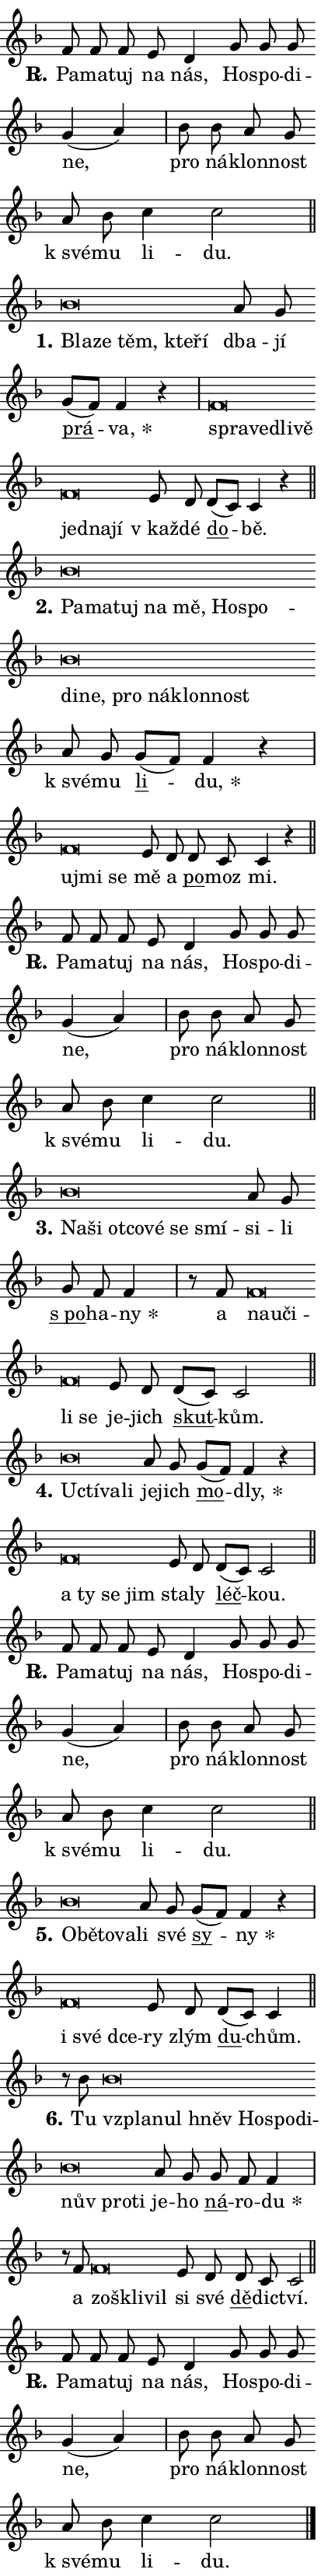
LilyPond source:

\version "2.24.0"
\header { tagline = "" }
\paper {
  indent = 0\cm
  top-margin = 0\cm
  right-margin = 0.13\cm % to fit lyric hyphens
  bottom-margin = 0\cm
  left-margin = 0\cm
  paper-width = 7\cm
  page-breaking = #ly:one-page-breaking
  system-system-spacing.basic-distance = #11
  score-system-spacing.basic-distance = #11
  ragged-last = ##f
}


%% Author: Thomas Morley
%% https://lists.gnu.org/archive/html/lilypond-user/2020-05/msg00002.html
#(define (line-position grob)
"Returns position of @var[grob} in current system:
   @code{'start}, if at first time-step
   @code{'end}, if at last time-step
   @code{'middle} otherwise
"
  (let* ((col (ly:item-get-column grob))
         (ln (ly:grob-object col 'left-neighbor))
         (rn (ly:grob-object col 'right-neighbor))
         (col-to-check-left (if (ly:grob? ln) ln col))
         (col-to-check-right (if (ly:grob? rn) rn col))
         (break-dir-left
           (and
             (ly:grob-property col-to-check-left 'non-musical #f)
             (ly:item-break-dir col-to-check-left)))
         (break-dir-right
           (and
             (ly:grob-property col-to-check-right 'non-musical #f)
             (ly:item-break-dir col-to-check-right))))
        (cond ((eqv? 1 break-dir-left) 'start)
              ((eqv? -1 break-dir-right) 'end)
              (else 'middle))))

#(define (tranparent-at-line-position vctor)
  (lambda (grob)
  "Relying on @code{line-position} select the relevant enry from @var{vctor}.
Used to determine transparency,"
    (case (line-position grob)
      ((end) (not (vector-ref vctor 0)))
      ((middle) (not (vector-ref vctor 1)))
      ((start) (not (vector-ref vctor 2))))))

noteHeadBreakVisibility =
#(define-music-function (break-visibility)(vector?)
"Makes @code{NoteHead}s transparent relying on @var{break-visibility}"
#{
  \override NoteHead.transparent =
    #(tranparent-at-line-position break-visibility)
#})

#(define delete-ledgers-for-transparent-note-heads
  (lambda (grob)
    "Reads whether a @code{NoteHead} is transparent.
If so this @code{NoteHead} is removed from @code{'note-heads} from
@var{grob}, which is supposed to be @code{LedgerLineSpanner}.
As a result ledgers are not printed for this @code{NoteHead}"
    (let* ((nhds-array (ly:grob-object grob 'note-heads))
           (nhds-list
             (if (ly:grob-array? nhds-array)
                 (ly:grob-array->list nhds-array)
                 '()))
           ;; Relies on the transparent-property being done before
           ;; Staff.LedgerLineSpanner.after-line-breaking is executed.
           ;; This is fragile ...
           (to-keep
             (remove
               (lambda (nhd)
                 (ly:grob-property nhd 'transparent #f))
               nhds-list)))
      ;; TODO find a better method to iterate over grob-arrays, similiar
      ;; to filter/remove etc for lists
      ;; For now rebuilt from scratch
      (set! (ly:grob-object grob 'note-heads)  '())
      (for-each
        (lambda (nhd)
          (ly:pointer-group-interface::add-grob grob 'note-heads nhd))
        to-keep))))

squashNotes = {
  \override NoteHead.X-extent = #'(-0.2 . 0.2)
  \override NoteHead.Y-extent = #'(-0.75 . 0)
  \override NoteHead.stencil =
    #(lambda (grob)
       (let ((pos (ly:grob-property grob 'staff-position)))
         (begin
           (if (< pos -7) (display "ERROR: Lower brevis then expected\n") (display ""))
           (if (<= pos -6) ly:text-interface::print ly:note-head::print))))
}
unSquashNotes = {
  \revert NoteHead.X-extent
  \revert NoteHead.Y-extent
  \revert NoteHead.stencil
}

hideNotes = \noteHeadBreakVisibility #begin-of-line-visible
unHideNotes = \noteHeadBreakVisibility #all-visible

% work-around for resetting accidentals
% https://lilypond.org/doc/v2.23/Documentation/notation/displaying-rhythms#unmetered-music
cadenzaMeasure = {
  \cadenzaOff
  \partial 1024 s1024
  \cadenzaOn
}

#(define-markup-command (accent layout props text) (markup?)
  "Underline accented syllable"
  (interpret-markup layout props
    #{\markup \override #'(offset . 4.3) \underline { #text }#}))

responsum = \markup \concat {
  "R" \hspace #-1.05 \path #0.1 #'((moveto 0 0.07) (lineto 0.9 0.8)) \hspace #0.05 "."
}

spaceSize = #0.6828661417322834 % exact space size for TeX Gyre Schola

\layout {
  \context {
    \Staff
    \remove "Time_signature_engraver"
    \override LedgerLineSpanner.after-line-breaking = #delete-ledgers-for-transparent-note-heads
  }
  \context {
    \Lyrics {
      \override LyricSpace.minimum-distance = \spaceSize
      \override LyricText.font-name = #"TeX Gyre Schola"
      \override LyricText.font-size = 1
      \override StanzaNumber.font-name = #"TeX Gyre Schola Bold"
      \override StanzaNumber.font-size = 1
    }
  }
  \context {
    \Score 
    \override NoteHead.text =
      #(lambda (grob) 
        (let ((pos (ly:grob-property grob 'staff-position)))
          #{\markup {
            \combine
              \halign #-0.55 \raise #(if (= pos -6) 0 0.5) \override #'(thickness . 2) \draw-line #'(3.2 . 0)
              \musicglyph "noteheads.sM1"
          }#}))
  }
}

% magnetic-lyrics.ily
%
%   written by
%     Jean Abou Samra <jean@abou-samra.fr>
%     Werner Lemberg <wl@gnu.org>
%
%   adapted by
%     Jiri Hon <jiri.hon@gmail.com>
%
% Version 2022-Apr-15

% https://www.mail-archive.com/lilypond-user@gnu.org/msg149350.html

#(define (Left_hyphen_pointer_engraver context)
   "Collect syllable-hyphen-syllable occurrences in lyrics and store
them in properties.  This engraver only looks to the left.  For
example, if the lyrics input is @code{foo -- bar}, it does the
following.

@itemize @bullet
@item
Set the @code{text} property of the @code{LyricHyphen} grob between
@q{foo} and @q{bar} to @code{foo}.

@item
Set the @code{left-hyphen} property of the @code{LyricText} grob with
text @q{foo} to the @code{LyricHyphen} grob between @q{foo} and
@q{bar}.
@end itemize

Use this auxiliary engraver in combination with the
@code{lyric-@/text::@/apply-@/magnetic-@/offset!} hook."
   (let ((hyphen #f)
         (text #f))
     (make-engraver
      (acknowledgers
       ((lyric-syllable-interface engraver grob source-engraver)
        (set! text grob)))
      (end-acknowledgers
       ((lyric-hyphen-interface engraver grob source-engraver)
        ;(when (not (grob::has-interface grob 'lyric-space-interface))
          (set! hyphen grob)));)
      ((stop-translation-timestep engraver)
       (when (and text hyphen)
         (ly:grob-set-object! text 'left-hyphen hyphen))
       (set! text #f)
       (set! hyphen #f)))))

#(define (lyric-text::apply-magnetic-offset! grob)
   "If the space between two syllables is less than the value in
property @code{LyricText@/.details@/.squash-threshold}, move the right
syllable to the left so that it gets concatenated with the left
syllable.

Use this function as a hook for
@code{LyricText@/.after-@/line-@/breaking} if the
@code{Left_@/hyphen_@/pointer_@/engraver} is active."
   (let ((hyphen (ly:grob-object grob 'left-hyphen #f)))
     (when hyphen
       (let ((left-text (ly:spanner-bound hyphen LEFT)))
         (when (grob::has-interface left-text 'lyric-syllable-interface)
           (let* ((common (ly:grob-common-refpoint grob left-text X))
                  (this-x-ext (ly:grob-extent grob common X))
                  (left-x-ext
                   (begin
                     ;; Trigger magnetism for left-text.
                     (ly:grob-property left-text 'after-line-breaking)
                     (ly:grob-extent left-text common X)))
                  ;; `delta` is the gap width between two syllables.
                  (delta (- (interval-start this-x-ext)
                            (interval-end left-x-ext)))
                  (details (ly:grob-property grob 'details))
                  (threshold (assoc-get 'squash-threshold details 0.2)))
             (when (< delta threshold)
               (let* (;; We have to manipulate the input text so that
                      ;; ligatures crossing syllable boundaries are not
                      ;; disabled.  For languages based on the Latin
                      ;; script this is essentially a beautification.
                      ;; However, for non-Western scripts it can be a
                      ;; necessity.
                      (lt (ly:grob-property left-text 'text))
                      (rt (ly:grob-property grob 'text))
                      (is-space (grob::has-interface hyphen 'lyric-space-interface))
                      (space (if is-space " " ""))
                      (extra-delta (if is-space spaceSize 0))
                      ;; Append new syllable.
                      (ltrt-space (if (and (string? lt) (string? rt))
                                (string-append lt space rt)
                                (make-concat-markup (list lt space rt))))
                      ;; Right-align `ltrt` to the right side.
                      (ltrt-space-markup (grob-interpret-markup
                               grob
                               (make-translate-markup
                                (cons (interval-length this-x-ext) 0)
                                (make-right-align-markup ltrt-space)))))
                 (begin
                   ;; Don't print `left-text`.
                   (ly:grob-set-property! left-text 'stencil #f)
                   ;; Set text and stencil (which holds all collected
                   ;; syllables so far) and shift it to the left.
                   (ly:grob-set-property! grob 'text ltrt-space)
                   (ly:grob-set-property! grob 'stencil ltrt-space-markup)
                   (ly:grob-translate-axis! grob (- (- delta extra-delta)) X))))))))))


#(define (lyric-hyphen::displace-bounds-first grob)
   ;; Make very sure this callback isn't triggered too early.
   (let ((left (ly:spanner-bound grob LEFT))
         (right (ly:spanner-bound grob RIGHT)))
     (ly:grob-property left 'after-line-breaking)
     (ly:grob-property right 'after-line-breaking)
     (ly:lyric-hyphen::print grob)))

squashThreshold = #0.4

\layout {
  \context {
    \Lyrics
    \consists #Left_hyphen_pointer_engraver
    \override LyricText.after-line-breaking =
      #lyric-text::apply-magnetic-offset!
    \override LyricHyphen.stencil = #lyric-hyphen::displace-bounds-first
    \override LyricText.details.squash-threshold = \squashThreshold
    \override LyricHyphen.minimum-distance = 0
    \override LyricHyphen.minimum-length = \squashThreshold
  }
}

squashText = \override LyricText.details.squash-threshold = 9999
unSquashText = \override LyricText.details.squash-threshold = \squashThreshold

leftText = \override LyricText.self-alignment-X = #LEFT
unLeftText = \revert LyricText.self-alignment-X

starOffset = #(lambda (grob) 
                (let ((x_offset (ly:self-alignment-interface::aligned-on-x-parent grob)))
                  (if (= x_offset 0) 0 (+ x_offset 1.2))))

star = #(define-music-function (syllable)(string?)
"Append star separator at the end of a syllable"
#{
  \once \override LyricText.X-offset = #starOffset
  \lyricmode { \markup {
    #syllable
    \override #'((font-name . "TeX Gyre Schola Bold")) \hspace #0.2 \lower #0.65 \larger "*"
  } }
#})

starAccent = #(define-music-function (syllable)(string?)
"Append star separator at the end of a syllable and make accent"
#{
  \once \override LyricText.X-offset = #starOffset
  \lyricmode { \markup {
    \accent #syllable
    \override #'((font-name . "TeX Gyre Schola Bold")) \hspace #0.2 \lower #0.65 \larger "*"
  } }
#})

breath = #(define-music-function (syllable)(string?)
"Append breathing indicator at the end of a syllable"
#{
  \lyricmode { \markup { #syllable "+" } }
#})

optionalBreath = #(define-music-function (syllable)(string?)
"Append optional breathing indicator at the end of a syllable"
#{
  \lyricmode { \markup { #syllable "(+)" } }
#})


\score {
    <<
        \new Voice = "melody" { \cadenzaOn \key f \major \relative { f'8 f f e d4 \bar "" g8 g g \bar "" g4( a) \cadenzaMeasure \bar "|" bes8 bes a g \bar "" a bes c4 c2 \cadenzaMeasure \bar "||" \break } }
        \new Lyrics \lyricsto "melody" { \lyricmode { \set stanza = \responsum
Pa -- ma -- tuj na nás, Ho -- spo -- di -- ne, pro ná -- klon -- nost "k své" -- mu li -- du. } }
    >>
    \layout {}
}

\score {
    <<
        \new Voice = "melody" { \cadenzaOn \key f \major \relative { \squashNotes bes'\breve*1/16 \hideNotes \breve*1/16 \bar "" \breve*1/16 \bar "" \breve*1/16 \breve*1/16 \bar "" \unHideNotes \unSquashNotes a8 g \bar "" g[( f)] f4 r \cadenzaMeasure \bar "|" \squashNotes f\breve*1/16 \hideNotes \breve*1/16 \bar "" \breve*1/16 \bar "" \breve*1/16 \bar "" \breve*1/16 \bar "" \breve*1/16 \breve*1/16 \bar "" \unHideNotes \unSquashNotes e8 d \bar "" d[( c)] c4 r \cadenzaMeasure \bar "||" \break } }
        \new Lyrics \lyricsto "melody" { \lyricmode { \set stanza = "1."
\leftText Bla -- \squashText ze těm, kte -- ří \unLeftText \unSquashText dba -- jí \markup \accent prá -- \star va, \leftText spra -- \squashText ve -- dli -- vě jed -- na -- jí \unLeftText \unSquashText "v kaž" -- dé \markup \accent do -- bě. } }
    >>
    \layout {}
}

\score {
    <<
        \new Voice = "melody" { \cadenzaOn \key f \major \relative { \squashNotes bes'\breve*1/16 \hideNotes \breve*1/16 \bar "" \breve*1/16 \bar "" \breve*1/16 \bar "" \breve*1/16 \bar "" \breve*1/16 \bar "" \breve*1/16 \bar "" \breve*1/16 \bar "" \breve*1/16 \bar "" \breve*1/16 \bar "" \breve*1/16 \bar "" \breve*1/16 \breve*1/16 \bar "" \unHideNotes \unSquashNotes a8 g \bar "" g[( f)] f4 r \cadenzaMeasure \bar "|" \squashNotes f\breve*1/16 \hideNotes \breve*1/16 \breve*1/16 \bar "" \unHideNotes \unSquashNotes e8 d \bar "" d c c4 r \cadenzaMeasure \bar "||" \break } }
        \new Lyrics \lyricsto "melody" { \lyricmode { \set stanza = "2."
\leftText Pa -- \squashText ma -- tuj na mě, Ho -- spo -- di -- ne, pro ná -- klon -- nost \unLeftText \unSquashText "k své" -- mu \markup \accent li -- \star du, \leftText u -- \squashText jmi se \unLeftText \unSquashText mě a \markup \accent po -- moz mi. } }
    >>
    \layout {}
}

\score {
    <<
        \new Voice = "melody" { \cadenzaOn \key f \major \relative { f'8 f f e d4 \bar "" g8 g g \bar "" g4( a) \cadenzaMeasure \bar "|" bes8 bes a g \bar "" a bes c4 c2 \cadenzaMeasure \bar "||" \break } }
        \new Lyrics \lyricsto "melody" { \lyricmode { \set stanza = \responsum
Pa -- ma -- tuj na nás, Ho -- spo -- di -- ne, pro ná -- klon -- nost "k své" -- mu li -- du. } }
    >>
    \layout {}
}

\score {
    <<
        \new Voice = "melody" { \cadenzaOn \key f \major \relative { \squashNotes bes'\breve*1/16 \hideNotes \breve*1/16 \bar "" \breve*1/16 \bar "" \breve*1/16 \bar "" \breve*1/16 \bar "" \breve*1/16 \breve*1/16 \bar "" \unHideNotes \unSquashNotes a8 g \bar "" g f f4 \cadenzaMeasure \bar "|" r8 f8 \squashNotes f\breve*1/16 \hideNotes \breve*1/16 \bar "" \breve*1/16 \bar "" \breve*1/16 \breve*1/16 \bar "" \unHideNotes \unSquashNotes e8 d \bar "" d[( c)] c2 \cadenzaMeasure \bar "||" \break } }
        \new Lyrics \lyricsto "melody" { \lyricmode { \set stanza = "3."
\leftText Na -- \squashText ši ot -- co -- vé se smí -- \unLeftText \unSquashText si -- li \markup \accent "s po" -- ha -- \star ny a \leftText na -- \squashText u -- či -- li se \unLeftText \unSquashText je -- jich \markup \accent skut -- kům. } }
    >>
    \layout {}
}

\score {
    <<
        \new Voice = "melody" { \cadenzaOn \key f \major \relative { \squashNotes bes'\breve*1/16 \hideNotes \breve*1/16 \bar "" \breve*1/16 \breve*1/16 \bar "" \unHideNotes \unSquashNotes a8 g \bar "" g[( f)] f4 r \cadenzaMeasure \bar "|" \squashNotes f\breve*1/16 \hideNotes \breve*1/16 \bar "" \breve*1/16 \breve*1/16 \bar "" \unHideNotes \unSquashNotes e8 d \bar "" d[( c)] c2 \cadenzaMeasure \bar "||" \break } }
        \new Lyrics \lyricsto "melody" { \lyricmode { \set stanza = "4."
\leftText U -- \squashText ctí -- va -- li \unLeftText \unSquashText je -- jich \markup \accent mo -- \star dly, \leftText a \squashText ty se jim \unLeftText \unSquashText sta -- ly \markup \accent léč -- kou. } }
    >>
    \layout {}
}

\score {
    <<
        \new Voice = "melody" { \cadenzaOn \key f \major \relative { f'8 f f e d4 \bar "" g8 g g \bar "" g4( a) \cadenzaMeasure \bar "|" bes8 bes a g \bar "" a bes c4 c2 \cadenzaMeasure \bar "||" \break } }
        \new Lyrics \lyricsto "melody" { \lyricmode { \set stanza = \responsum
Pa -- ma -- tuj na nás, Ho -- spo -- di -- ne, pro ná -- klon -- nost "k své" -- mu li -- du. } }
    >>
    \layout {}
}

\score {
    <<
        \new Voice = "melody" { \cadenzaOn \key f \major \relative { \squashNotes bes'\breve*1/16 \hideNotes \breve*1/16 \bar "" \breve*1/16 \breve*1/16 \bar "" \unHideNotes \unSquashNotes a8 g \bar "" g[( f)] f4 r \cadenzaMeasure \bar "|" \squashNotes f\breve*1/16 \hideNotes \breve*1/16 \breve*1/16 \bar "" \unHideNotes \unSquashNotes e8 d \bar "" d[( c)] c4 \cadenzaMeasure \bar "||" \break } }
        \new Lyrics \lyricsto "melody" { \lyricmode { \set stanza = "5."
\leftText O -- \squashText bě -- to -- va -- \unLeftText \unSquashText li své \markup \accent sy -- \star ny \leftText i \squashText své dce -- \unLeftText \unSquashText ry zlým \markup \accent du -- chům. } }
    >>
    \layout {}
}

\score {
    <<
        \new Voice = "melody" { \cadenzaOn \key f \major \relative { r8 bes'8 \squashNotes bes\breve*1/16 \hideNotes \breve*1/16 \bar "" \breve*1/16 \bar "" \breve*1/16 \bar "" \breve*1/16 \bar "" \breve*1/16 \bar "" \breve*1/16 \bar "" \breve*1/16 \breve*1/16 \bar "" \unHideNotes \unSquashNotes a8 g \bar "" g f f4 \cadenzaMeasure \bar "|" r8 f8 \squashNotes f\breve*1/16 \hideNotes \breve*1/16 \breve*1/16 \bar "" \unHideNotes \unSquashNotes e8 d \bar "" d c c2 \cadenzaMeasure \bar "||" \break } }
        \new Lyrics \lyricsto "melody" { \lyricmode { \set stanza = "6."
Tu \leftText vzpla -- \squashText nul hněv Ho -- spo -- di -- nův pro -- ti \unLeftText \unSquashText je -- ho \markup \accent ná -- ro -- \star du a \leftText zoš -- \squashText kli -- vil \unLeftText \unSquashText si své \markup \accent dě -- dic -- tví. } }
    >>
    \layout {}
}

\score {
    <<
        \new Voice = "melody" { \cadenzaOn \key f \major \relative { f'8 f f e d4 \bar "" g8 g g \bar "" g4( a) \cadenzaMeasure \bar "|" bes8 bes a g \bar "" a bes c4 c2 \cadenzaMeasure \bar "||" \break } \bar "|." }
        \new Lyrics \lyricsto "melody" { \lyricmode { \set stanza = \responsum
Pa -- ma -- tuj na nás, Ho -- spo -- di -- ne, pro ná -- klon -- nost "k své" -- mu li -- du. } }
    >>
    \layout {}
}
